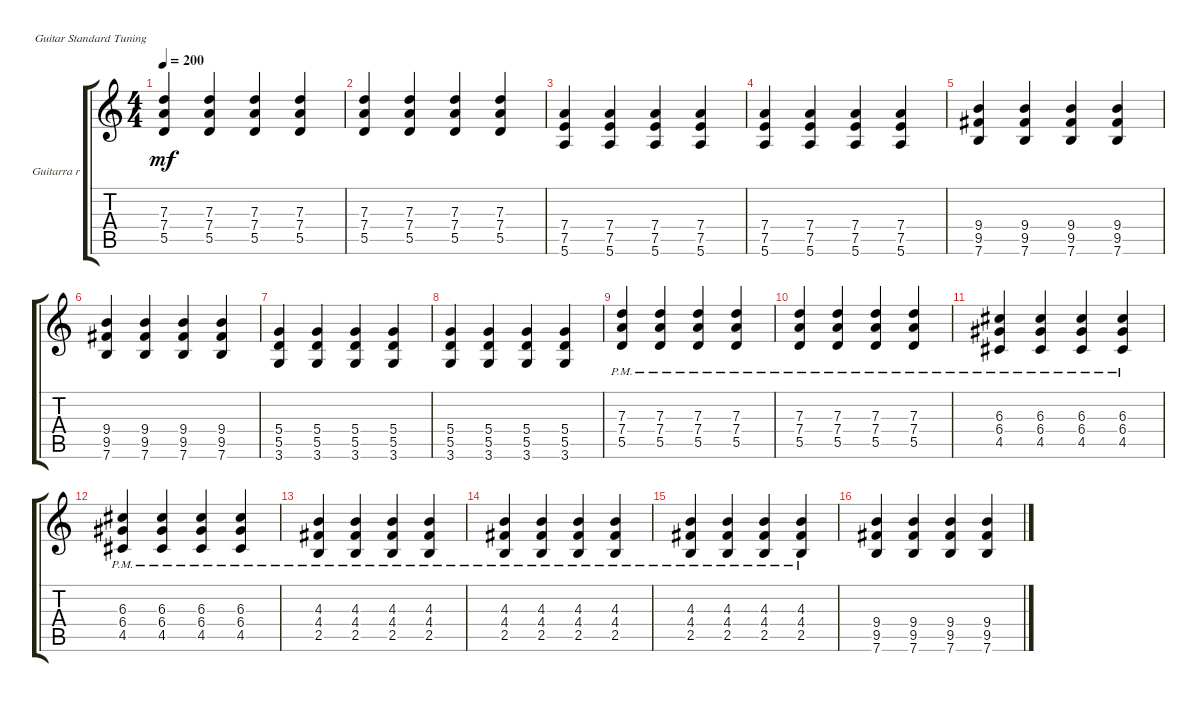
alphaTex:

\defaultSystemsLayout 4
\bracketExtendMode groupsimilarinstruments
\firstSystemTrackNameOrientation horizontal
\otherSystemsTrackNameOrientation horizontal
\track ("Guitarra ritmica" "Guitarra r") {instrument distortionguitar}
\staff {score tabs}
\tuning (E4 B3 G3 D3 A2 E2)
\ts (4 4)
\tempo 200
\clef g2
\ks c
(5.5 7.4 7.3).4{dy mf} (5.5 7.4 7.3).4 (5.5 7.4 7.3).4 (5.5 7.4 7.3).4 |
(5.5 7.4 7.3).4 (5.5 7.4 7.3).4 (5.5 7.4 7.3).4 (5.5 7.4 7.3).4 |
(5.6 7.5 7.4).4 (5.6 7.5 7.4).4 (5.6 7.5 7.4).4 (5.6 7.5 7.4).4 |
(5.6 7.5 7.4).4 (5.6 7.5 7.4).4 (5.6 7.5 7.4).4 (5.6 7.5 7.4).4 |
(7.6 9.5 9.4).4 (7.6 9.5 9.4).4 (7.6 9.5 9.4).4 (7.6 9.5 9.4).4 |
(7.6 9.5 9.4).4 (7.6 9.5 9.4).4 (7.6 9.5 9.4).4 (7.6 9.5 9.4).4 |
(3.6 5.5 5.4).4 (3.6 5.5 5.4).4 (3.6 5.5 5.4).4 (3.6 5.5 5.4).4 |
(3.6 5.5 5.4).4 (3.6 5.5 5.4).4 (3.6 5.5 5.4).4 (3.6 5.5 5.4).4 |
(5.5{pm} 7.4{pm} 7.3{pm}).4 (5.5{pm} 7.4{pm} 7.3{pm}).4 (5.5{pm} 7.4{pm} 7.3{pm}).4 (5.5{pm} 7.4{pm} 7.3{pm}).4 |
(5.5{pm} 7.4{pm} 7.3{pm}).4 (5.5{pm} 7.4{pm} 7.3{pm}).4 (5.5{pm} 7.4{pm} 7.3{pm}).4 (5.5{pm} 7.4{pm} 7.3{pm}).4 |
(4.5{pm} 6.4{pm} 6.3{pm}).4 (4.5{pm} 6.4{pm} 6.3{pm}).4 (4.5{pm} 6.4{pm} 6.3{pm}).4 (4.5{pm} 6.4{pm} 6.3{pm}).4 |
(4.5{pm} 6.4{pm} 6.3{pm}).4 (4.5{pm} 6.4{pm} 6.3{pm}).4 (4.5{pm} 6.4{pm} 6.3{pm}).4 (4.5{pm} 6.4{pm} 6.3{pm}).4 |
(4.4{pm} 4.3{pm} 2.5{pm}).4 (4.4{pm} 4.3{pm} 2.5{pm}).4 (4.4{pm} 4.3{pm} 2.5{pm}).4 (4.4{pm} 4.3{pm} 2.5{pm}).4 |
(4.4{pm} 4.3{pm} 2.5{pm}).4 (4.4{pm} 4.3{pm} 2.5{pm}).4 (4.4{pm} 4.3{pm} 2.5{pm}).4 (4.4{pm} 4.3{pm} 2.5{pm}).4 |
(2.5{pm} 4.4{pm} 4.3{pm}).4 (2.5{pm} 4.4{pm} 4.3{pm}).4 (2.5{pm} 4.4{pm} 4.3{pm}).4 (2.5{pm} 4.4{pm} 4.3{pm}).4 |
(7.6 9.5 9.4).4 (7.6 9.5 9.4).4 (7.6 9.5 9.4).4 (7.6 9.4 9.5).4
